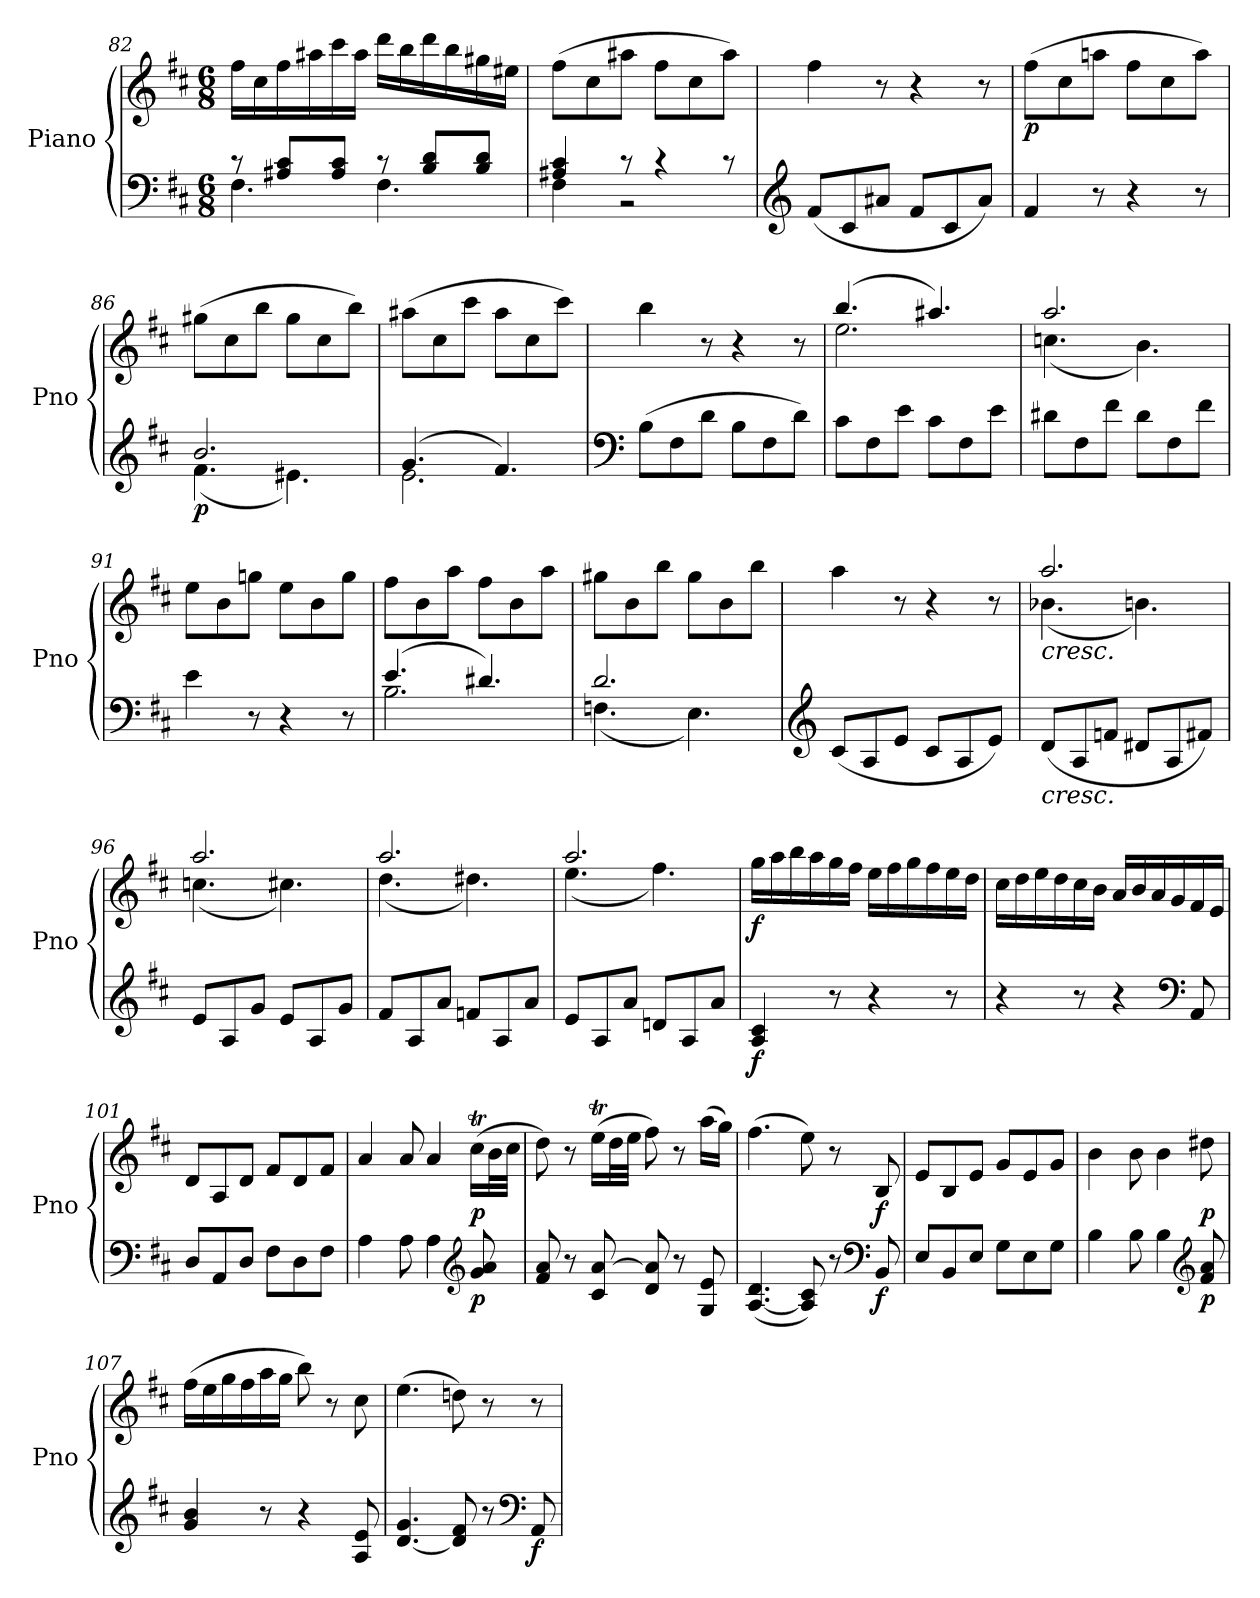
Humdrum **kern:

**kern	**dynam	**kern	**dynam
*part2	*part2	*part1	*part1
*staff2	*staff2	*staff1	*staff1
*	*	*I"Piano	*
*	*	*I'Pno	*
*clefF4	*	*clefG2	*
*k[f#c#]	*	*k[f#c#]	*
*M6/8	*	*M6/8	*
=82	=82	=82	=82
*^	*	*	*
8r	4.F#\	.	16ff#\LL	.
.	.	.	16cc#\	.
8A#X/ 8c#/L	.	.	16ff#\	.
.	.	.	16aa#X\	.
8A#/ 8c#/J	.	.	16ccc#\	.
.	.	.	16aa#\JJ	.
8r	4.F#\	.	16ddd\LL	.
.	.	.	16bb\	.
8B/ 8d/L	.	.	16ddd\	.
.	.	.	16bb\	.
8B/ 8d/J	.	.	16gg#X\	.
.	.	.	16ee#X\JJ	.
=83	=83	=83	=83	=83
4A#X/ 4c#/	4F#\	.	(>8ff#\L	.
.	.	.	8cc#\	.
8r	2r	.	8aa#X\J	.
4r	.	.	8ff#\L	.
.	.	.	8cc#\	.
8r	.	.	8aa#\J)	.
*v	*v	*	*	*
!!LO:LB:g=z
=84	=84	=84	=84
*clefG2	*	*	*
(<8f#/L	.	4ff#\	.
8c#/	.	.	.
8a#X/J	.	8r	.
8f#/L	.	4r	.
8c#/	.	.	.
8a#/J)	.	8r	.
=85	=85	=85	=85
!	!	!	!LO:DY:b
4f#/	.	(>8ff#\L	p
.	.	8cc#\	.
8r	.	8aan\J	.
4r	.	8ff#\L	.
.	.	8cc#\	.
8r	.	8aa\J)	.
=86	=86	=86	=86
*^	*	*	*
!	!	!LO:DY:b	!	!
2.b/	(<4.f#\	p	(>8gg#X\L	.
.	.	.	8cc#\	.
.	.	.	8bb\J	.
.	4.e#X\)	.	8gg#\L	.
.	.	.	8cc#\	.
.	.	.	8bb\J)	.
=87	=87	=87	=87	=87
(>4.g/	2.e\	.	(>8aa#X\L	.
.	.	.	8cc#\	.
.	.	.	8ccc#\J	.
4.f#/)	.	.	8aa#\L	.
.	.	.	8cc#\	.
.	.	.	8ccc#\J)	.
*v	*v	*	*	*
=88	=88	=88	=88
*clefF4	*	*	*
(>8B\L	.	4bb\	.
8F#\	.	.	.
8d\J	.	8r	.
8B\L	.	4r	.
8F#\	.	.	.
8d\J)	.	8r	.
=89	=89	=89	=89
*	*	*^	*
8c#\L	.	(>4.bb/	2.ee\	.
8F#\	.	.	.	.
8e\J	.	.	.	.
8c#\L	.	4.aa#X/)	.	.
8F#\	.	.	.	.
8e\J	.	.	.	.
!!LO:PB:g=z	!!
=90	=90	=90	=90	=90
8d#X\L	.	2.aa/	(<4.ccn\	.
8F#\	.	.	.	.
8f#\J	.	.	.	.
8d#\L	.	.	4.b\)	.
8F#\	.	.	.	.
8f#\J	.	.	.	.
*	*	*v	*v	*
=91	=91	=91	=91
4e\	.	8ee\L	.
.	.	8b\	.
8r	.	8ggn\J	.
4r	.	8ee\L	.
.	.	8b\	.
8r	.	8gg\J	.
=92	=92	=92	=92
*^	*	*	*
(>4.e/	2.B\	.	8ff#\L	.
.	.	.	8b\	.
.	.	.	8aa\J	.
4.d#X/)	.	.	8ff#\L	.
.	.	.	8b\	.
.	.	.	8aa\J	.
=93	=93	=93	=93	=93
2.d/	(<4.Fn\	.	8gg#X\L	.
.	.	.	8b\	.
.	.	.	8bb\J	.
.	4.E\)	.	8gg#\L	.
.	.	.	8b\	.
.	.	.	8bb\J	.
*v	*v	*	*	*
=94	=94	=94	=94
*clefG2	*	*	*
(<8c#/L	.	4aa\	.
8A/	.	.	.
8e/J	.	8r	.
8c#/L	.	4r	.
8A/	.	.	.
8e/J)	.	8r	.
=95	=95	=95	=95
*	*	*^	*
!	!	!LO:TX:b:i:t=cresc.	!	!
!LO:TX:b:i:t=cresc.	!	!	!	!
(<8d/L	.	2.aa/	(<4.b-X\	.
8A/	.	.	.	.
8fn/J	.	.	.	.
8d#X/L	.	.	4.bn\)	.
8A/	.	.	.	.
8f#X/J)	.	.	.	.
!!LO:LB:g=z	!!
=96	=96	=96	=96	=96
8e/L	.	2.aa/	(<4.ccn\	.
8A/	.	.	.	.
8g/J	.	.	.	.
8e/L	.	.	4.cc#X\)	.
8A/	.	.	.	.
8g/J	.	.	.	.
=97	=97	=97	=97	=97
8f#/L	.	2.aa/	(<4.dd\	.
8A/	.	.	.	.
8a/J	.	.	.	.
8fn/L	.	.	4.dd#X\)	.
8A/	.	.	.	.
8a/J	.	.	.	.
=98	=98	=98	=98	=98
8e/L	.	2.aa/	(<4.ee\	.
8A/	.	.	.	.
8a/J	.	.	.	.
8dn/L	.	.	4.ff#\)	.
8A/	.	.	.	.
8a/J	.	.	.	.
*	*	*v	*v	*
=99	=99	=99	=99
!	!LO:DY:b	!	!LO:DY:b
4A/ 4c#/	f	16gg\LL	f
.	.	16aa\	.
.	.	16bb\	.
.	.	16aa\	.
8r	.	16gg\	.
.	.	16ff#\JJ	.
4r	.	16ee\LL	.
.	.	16ff#\	.
.	.	16gg\	.
.	.	16ff#\	.
8r	.	16ee\	.
.	.	16dd\JJ	.
=100	=100	=100	=100
4r	.	16cc#\LL	.
.	.	16dd\	.
.	.	16ee\	.
.	.	16dd\	.
8r	.	16cc#\	.
.	.	16b\JJ	.
4r	.	16a/LL	.
.	.	16b/	.
.	.	16a/	.
.	.	16g/	.
*clefF4	*	*	*
8AA/	.	16f#/	.
.	.	16e/JJ	.
!!LO:LB:g=z
=101	=101	=101	=101
8D/L	.	8d/L	.
8AA/	.	8A/	.
8D/J	.	8d/J	.
8F#\L	.	8f#/L	.
8D\	.	8d/	.
8F#\J	.	8f#/J	.
=102	=102	=102	=102
4A\	.	4a/	.
8A\	.	8a/	.
4A\	.	4a/	.
*clefG2	*	*	*
!	!LO:DY:b	!	!LO:DY:b
8g/ 8a/	p	(>16cc#t\LL	p
.	.	32b\L	.
.	.	32cc#\JJJ	.
=103	=103	=103	=103
8f#/ 8a/	.	8dd\)	.
8r	.	8r	.
8c#/ [8a/	.	(>16eeT\LL	.
.	.	32dd\L	.
.	.	32ee\JJJ	.
8d/ 8a/]	.	8ff#\)	.
8r	.	8r	.
8G/ 8e/	.	(>16aa\LL	.
.	.	16gg\JJ)	.
=104	=104	=104	=104
(>[4.A/ 4.d/	.	(>4.ff#\	.
8A/] 8c#/)	.	8ee\)	.
8r	.	8r	.
*clefF4	*	*	*
!	!LO:DY:b	!	!LO:DY:b
8BB/	f	8B/	f
=105	=105	=105	=105
8E/L	.	8e/L	.
8BB/	.	8B/	.
8E/J	.	8e/J	.
8G\L	.	8g/L	.
8E\	.	8e/	.
8G\J	.	8g/J	.
=106	=106	=106	=106
4B\	.	4b\	.
8B\	.	8b\	.
4B\	.	4b\	.
*clefG2	*	*	*
!	!LO:DY:b	!	!LO:DY:b
8f#/ 8a/	p	8dd#X\	p
!!LO:LB:g=z
=107	=107	=107	=107
4g/ 4b/	.	(>16ff#\LL	.
.	.	16ee\	.
.	.	16gg\	.
.	.	16ff#\	.
8r	.	16aa\	.
.	.	16gg\JJ	.
4r	.	8bb\)	.
.	.	8r	.
8A/ 8e/	.	8cc#\	.
=108	=108	=108	=108
[4.d/ 4.g/	.	(>4.ee\	.
8d/] 8f#/	.	8ddn\)	.
8r	.	8r	.
*clefF4	*	*	*
!	!LO:DY:b	!	!
8AA/	f	8r	.
=	=	=	=
*-	*-	*-	*-
